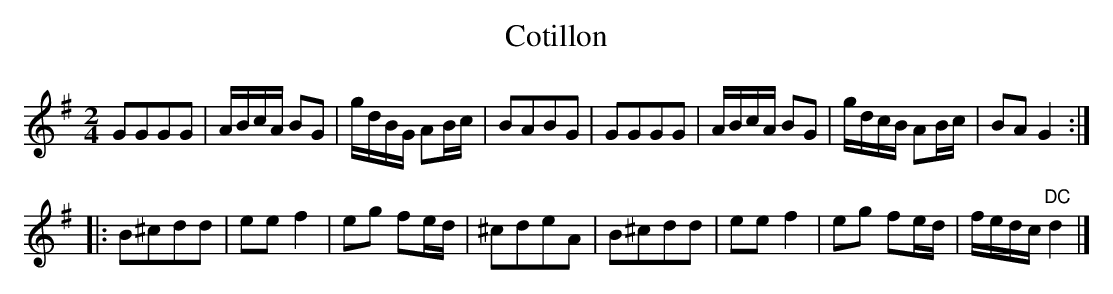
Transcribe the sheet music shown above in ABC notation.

X:1
T:Cotillon
M:2/4
K:G major
G2G2G2G2| ABcA B2G2| gdBG A2Bc| B2A2B2G2|\
G2G2G2G2| ABcA B2G2| gdcB A2Bc| B2A2 G4::
B2^c2d2d2| e2e2 f4| e2g2 f2ed| ^c2d2e2A2|\
B2^c2d2d2| e2e2 f4| e2g2 f2ed| fedc "DC"d4|]
